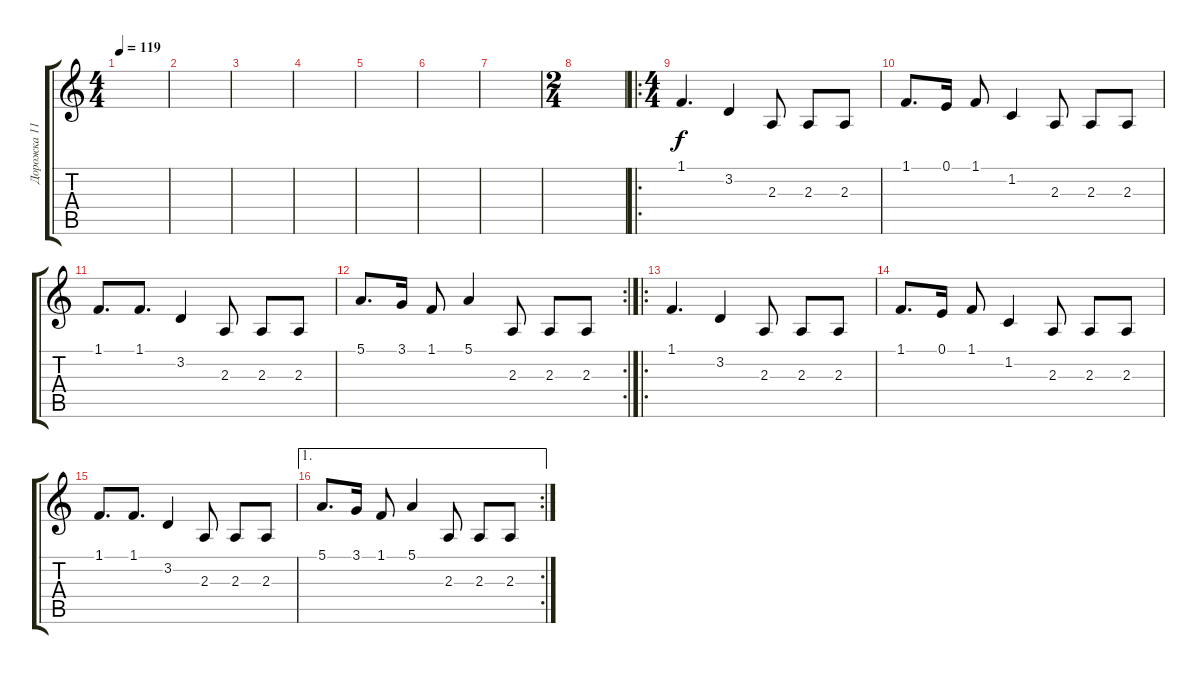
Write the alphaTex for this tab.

\track ("Дорожка 11" "Дорожка 11") {instrument synthstrings1}
\staff {score tabs}
\tuning (E4 B3 G3 D3 A2 E2) {hide}
\ts (4 4)
\tempo 119
\clef g2
\ks c
|
|
|
|
|
|
|
\ts (2 4)
|
\ro
\ts (4 4)
1.1.4{d} 3.2.4 2.3.8 2.3.8 2.3.8 |
1.1.8{d} 0.1.16 1.1.8 1.2.4 2.3.8 2.3.8 2.3.8 |
1.1.8{d} 1.1.8{d} 3.2.4 2.3.8 2.3.8 2.3.8 |
\rc 2
5.1.8{d} 3.1.16 1.1.8 5.1.4 2.3.8 2.3.8 2.3.8 |
\ro
1.1.4{d} 3.2.4 2.3.8 2.3.8 2.3.8 |
1.1.8{d} 0.1.16 1.1.8 1.2.4 2.3.8 2.3.8 2.3.8 |
1.1.8{d} 1.1.8{d} 3.2.4 2.3.8 2.3.8 2.3.8 |
\ae 1
\rc 2
5.1.8{d} 3.1.16 1.1.8 5.1.4 2.3.8 2.3.8 2.3.8
